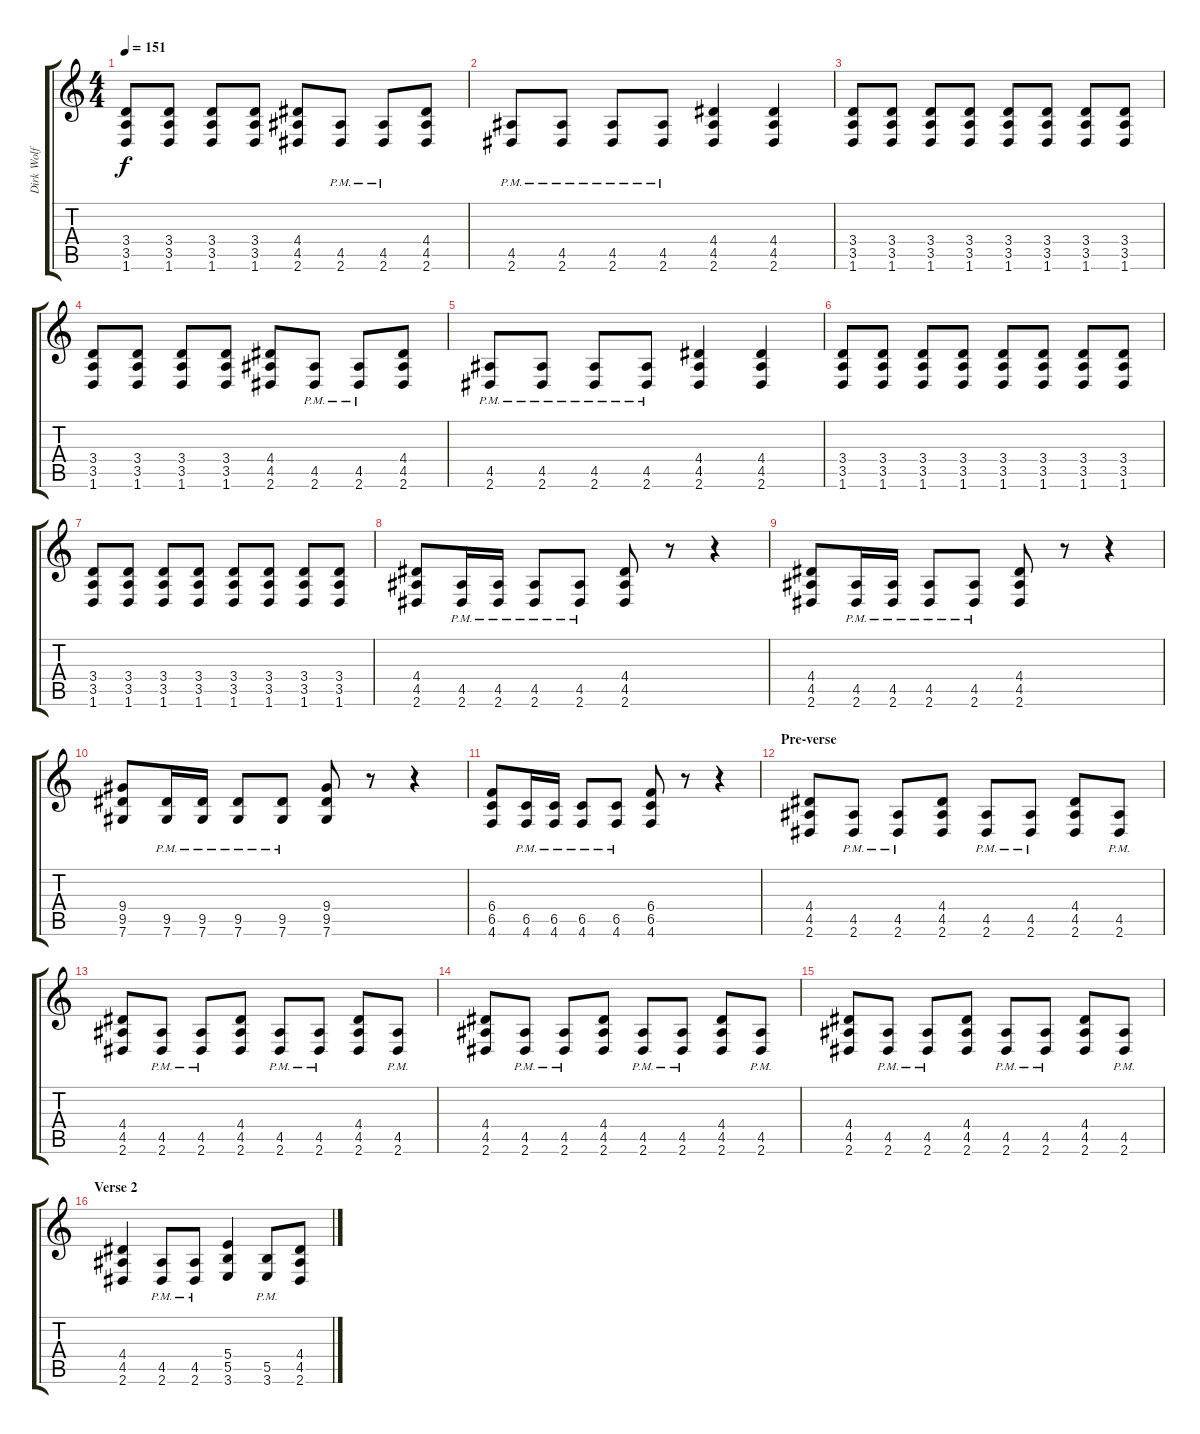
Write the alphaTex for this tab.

\track ("Dirk Wolf" "Dirk Wolf") {instrument distortionguitar}
\staff {score tabs}
\tuning (Db4 Ab3 E3 B2 Gb2 Db2) {hide}
\ts (4 4)
\tempo 151
\clef g2
\ks c
(3.4 3.5 1.6).8{dy f} (3.4 3.5 1.6).8 (3.4 3.5 1.6).8 (3.4 3.5 1.6).8 (4.4 4.5 2.6).8 (4.5{pm} 2.6{pm}).8 (4.5{pm} 2.6{pm}).8 (4.4 4.5 2.6).8 |
(4.5{pm} 2.6{pm}).8 (4.5{pm} 2.6{pm}).8 (4.5{pm} 2.6{pm}).8 (4.5{pm} 2.6{pm}).8 (4.4 4.5 2.6).4 (4.4 4.5 2.6).4 |
(3.4 3.5 1.6).8 (3.4 3.5 1.6).8 (3.4 3.5 1.6).8 (3.4 3.5 1.6).8 (3.4 3.5 1.6).8 (3.4 3.5 1.6).8 (3.4 3.5 1.6).8 (3.4 3.5 1.6).8 |
(3.4 3.5 1.6).8 (3.4 3.5 1.6).8 (3.4 3.5 1.6).8 (3.4 3.5 1.6).8 (4.4 4.5 2.6).8 (4.5{pm} 2.6{pm}).8 (4.5{pm} 2.6{pm}).8 (4.4 4.5 2.6).8 |
(4.5{pm} 2.6{pm}).8 (4.5{pm} 2.6{pm}).8 (4.5{pm} 2.6{pm}).8 (4.5{pm} 2.6{pm}).8 (4.4 4.5 2.6).4 (4.4 4.5 2.6).4 |
(3.4 3.5 1.6).8 (3.4 3.5 1.6).8 (3.4 3.5 1.6).8 (3.4 3.5 1.6).8 (3.4 3.5 1.6).8 (3.4 3.5 1.6).8 (3.4 3.5 1.6).8 (3.4 3.5 1.6).8 |
(3.4 3.5 1.6).8 (3.4 3.5 1.6).8 (3.4 3.5 1.6).8 (3.4 3.5 1.6).8 (3.4 3.5 1.6).8 (3.4 3.5 1.6).8 (3.4 3.5 1.6).8 (3.4 3.5 1.6).8 |
(4.4 4.5 2.6).8 (4.5{pm} 2.6{pm}).16 (4.5{pm} 2.6{pm}).16 (4.5{pm} 2.6{pm}).8 (4.5{pm} 2.6{pm}).8 (4.4 4.5 2.6).8 r.8 r.4 |
(4.4 4.5 2.6).8 (4.5{pm} 2.6{pm}).16 (4.5{pm} 2.6{pm}).16 (4.5{pm} 2.6{pm}).8 (4.5{pm} 2.6{pm}).8 (4.4 4.5 2.6).8 r.8 r.4 |
(9.4 9.5 7.6).8 (9.5{pm} 7.6{pm}).16 (9.5{pm} 7.6{pm}).16 (9.5{pm} 7.6{pm}).8 (9.5{pm} 7.6{pm}).8 (9.4 9.5 7.6).8 r.8 r.4 |
(6.4 6.5 4.6).8 (6.5{pm} 4.6{pm}).16 (6.5{pm} 4.6{pm}).16 (6.5{pm} 4.6{pm}).8 (6.5{pm} 4.6{pm}).8 (6.4 6.5 4.6).8 r.8 r.4 |
\section ("" "Pre-verse")
(4.4 4.5 2.6).8 (4.5{pm} 2.6{pm}).8 (4.5{pm} 2.6{pm}).8 (4.4 4.5 2.6).8 (4.5{pm} 2.6{pm}).8 (4.5{pm} 2.6{pm}).8 (4.4 4.5 2.6).8 (4.5{pm} 2.6{pm}).8 |
(4.4 4.5 2.6).8 (4.5{pm} 2.6{pm}).8 (4.5{pm} 2.6{pm}).8 (4.4 4.5 2.6).8 (4.5{pm} 2.6{pm}).8 (4.5{pm} 2.6{pm}).8 (4.4 4.5 2.6).8 (4.5{pm} 2.6{pm}).8 |
(4.4 4.5 2.6).8 (4.5{pm} 2.6{pm}).8 (4.5{pm} 2.6{pm}).8 (4.4 4.5 2.6).8 (4.5{pm} 2.6{pm}).8 (4.5{pm} 2.6{pm}).8 (4.4 4.5 2.6).8 (4.5{pm} 2.6{pm}).8 |
(4.4 4.5 2.6).8 (4.5{pm} 2.6{pm}).8 (4.5{pm} 2.6{pm}).8 (4.4 4.5 2.6).8 (4.5{pm} 2.6{pm}).8 (4.5{pm} 2.6{pm}).8 (4.4 4.5 2.6).8 (4.5{pm} 2.6{pm}).8 |
\section ("" "Verse 2")
(4.4 4.5 2.6).4 (4.5{pm} 2.6{pm}).8 (4.5{pm} 2.6{pm}).8 (5.4 5.5 3.6).4 (5.5{pm} 3.6{pm}).8 (4.4 4.5 2.6).8
